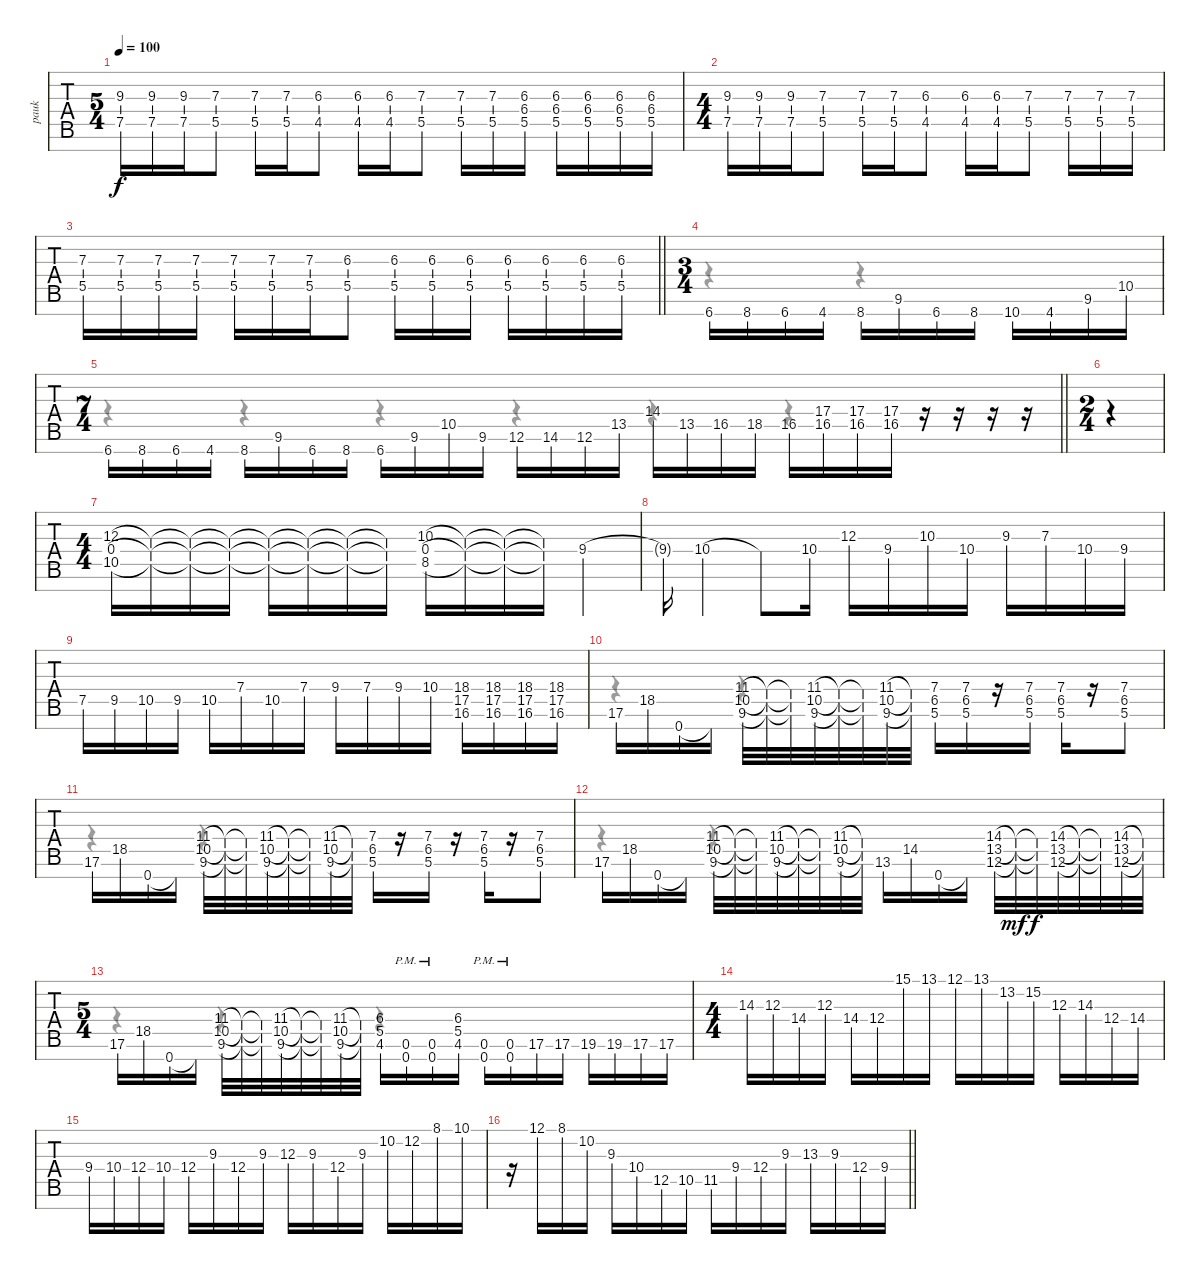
\track ("pauk" "pauk") {instrument overdrivenguitar}
\staff {tabs}
\tuning (E4 B3 G3 D3 A2 E2 A1) {hide}
\voice
\ts (5 4)
\tempo 100
\clef f4
\ks c
(9.3 7.5).16{dy f volume 15 instrument distortionguitar} (9.3 7.5).16 (9.3 7.5).16 (7.3 5.5).8 (7.3 5.5).16 (7.3 5.5).16 (6.3 4.5).8 (6.3 4.5).16 (6.3 4.5).16 (7.3 5.5).8 (7.3 5.5).16 (7.3 5.5).16 (6.3 6.4 5.5).16 (6.3 6.4 5.5).16 (6.3 6.4 5.5).16 (6.3 6.4 5.5).16 (6.3 6.4 5.5).16 |
\ts (4 4)
(9.3 7.5).16{volume 15 instrument distortionguitar} (9.3 7.5).16 (9.3 7.5).16 (7.3 5.5).8 (7.3 5.5).16 (7.3 5.5).16 (6.3 4.5).8 (6.3 4.5).16 (6.3 4.5).16 (7.3 5.5).8 (7.3 5.5).16 (7.3 5.5).16 (7.3 5.5).16 |
\barLineRight lightlight
(7.3 5.5).16 (7.3 5.5).16 (7.3 5.5).16 (7.3 5.5).16 (7.3 5.5).16 (7.3 5.5).16 (7.3 5.5).16 (6.3 5.5).8 (6.3 5.5).16 (6.3 5.5).16 (6.3 5.5).16 (6.3 5.5).16 (6.3 5.5).16 (6.3 5.5).16 (6.3 5.5).16 |
\ts (3 4)
\section ("" "")
6.7.16 8.7.16 6.7.16 4.7.16 8.7.16 9.6.16 6.7.16 8.7.16 10.7.16 4.7.16 9.6.16 10.5.16 |
\ts (7 4)
\barLineRight lightlight
6.7.16 8.7.16 6.7.16 4.7.16 8.7.16 9.6.16 6.7.16 8.7.16 6.7.16 9.6.16 10.5.16 9.6.16 12.6.16 14.6.16 12.6.16 13.5.16 14.4.16 13.5.16 16.5.16 18.5.16 16.5.16 (17.4 16.5).16 (17.4 16.5).16 (17.4 16.5).16 r.16 r.16 r.16 r.16 |
\ts (2 4)
|
\ts (4 4)
(12.3 0.4 10.5).16 (12.3{t} 0.4{t} 10.5{t}).16 (12.3{t} 0.4{t} 10.5{t}).16 (12.3{t} 0.4{t} 10.5{t}).16 (12.3{t} 0.4{t} 10.5{t}).16 (12.3{t} 0.4{t} 10.5{t}).16 (12.3{t} 0.4{t} 10.5{t}).16 (12.3{t} 0.4{t} 10.5{t}).16 (10.3 0.4 8.5).16 (10.3{t} 0.4{t} 8.5{t}).16 (10.3{t} 0.4{t} 8.5{t}).16 (10.3{t} 0.4{t} 8.5{t}).16 9.4.4 |
9.4{t}.16 10.4.4 10.4{t}.8 10.4.16 12.3.16 9.4.16 10.3.16 10.4.16 9.3.16 7.3.16 10.4.16 9.4.16 |
7.5.16 9.5.16 10.5.16 9.5.16 10.5.16 7.4.16 10.5.16 7.4.16 9.4.16 7.4.16 9.4.16 10.4.16 (18.4 17.5 16.6).16 (18.4 17.5 16.6).16 (18.4 17.5 16.6).16 (18.4 17.5 16.6).16 |
17.6.16 18.5.16 0.7.16 0.7{t}.16 (11.4 10.5 9.6).32 (11.4{t} 10.5{t} 9.6{t}).32 (11.4{t} 10.5{t} 9.6{t}).32 (11.4 10.5 9.6).32 (11.4{t} 10.5{t} 9.6{t}).32 (11.4{t} 10.5{t} 9.6{t}).32 (11.4 10.5 9.6).32 (11.4{t} 10.5{t} 9.6{t}).32 (7.4 6.5 5.6).16 (7.4 6.5 5.6).16 r.16 (7.4 6.5 5.6).16 (7.4 6.5 5.6).16 r.16 (7.4 6.5 5.6).8 |
17.6.16 18.5.16 0.7.16 0.7{t}.16 (11.4 10.5 9.6).32 (11.4{t} 10.5{t} 9.6{t}).32 (11.4{t} 10.5{t} 9.6{t}).32 (11.4 10.5 9.6).32 (11.4{t} 10.5{t} 9.6{t}).32 (11.4{t} 10.5{t} 9.6{t}).32 (11.4 10.5 9.6).32 (11.4{t} 10.5{t} 9.6{t}).32 (7.4 6.5 5.6).16 r.16 (7.4 6.5 5.6).16 r.16 (7.4 6.5 5.6).16 r.16 (7.4 6.5 5.6).8 |
17.6.16 18.5.16 0.7.16 0.7{t}.16 (11.4 10.5 9.6).32 (11.4{t} 10.5{t} 9.6{t}).32 (11.4{t} 10.5{t} 9.6{t}).32 (11.4 10.5 9.6).32 (11.4{t} 10.5{t} 9.6{t}).32 (11.4{t} 10.5{t} 9.6{t}).32 (11.4 10.5 9.6).32 (11.4{t} 10.5{t} 9.6{t}).32 13.6.16 14.5.16 0.7.16 0.7{t}.16 (14.4 13.5 12.6).32 (14.4{t} 13.5{t} 12.6{t}).32{dy mf} (14.4{t} 13.5{t} 12.6{t}).32{dy f} (14.4 13.5 12.6).32 (14.4{t} 13.5{t} 12.6{t}).32 (14.4{t} 13.5{t} 12.6{t}).32 (14.4 13.5 12.6).32 (14.4{t} 13.5{t} 12.6{t}).32 |
\ts (5 4)
17.6.16 18.5.16 0.7.16 0.7{t}.16 (11.4 10.5 9.6).32 (11.4{t} 10.5{t} 9.6{t}).32 (11.4{t} 10.5{t} 9.6{t}).32 (11.4 10.5 9.6).32 (11.4{t} 10.5{t} 9.6{t}).32 (11.4{t} 10.5{t} 9.6{t}).32 (11.4 10.5 9.6).32 (11.4{t} 10.5{t} 9.6{t}).32 (6.4 5.5 4.6).16 (0.6{pm} 0.7{pm}).16 (0.6{pm} 0.7{pm}).16 (6.4 5.5 4.6).16 (0.6{pm} 0.7{pm}).16 (0.6{pm} 0.7{pm}).16 17.6.16 17.6.16 19.6.16 19.6.16 17.6.16 17.6.16 |
\ts (4 4)
14.3.16 12.3.16 14.4.16 12.3.16 14.4.16 12.4.16 15.1.16 13.1.16 12.1.16 13.1.16 13.2.16 15.2.16 12.3.16 14.3.16 12.4.16 14.4.16 |
9.4.16 10.4.16 12.4.16 10.4.16 12.4.16 9.3.16 12.4.16 9.3.16 12.3.16 9.3.16 12.4.16 9.3.16 10.2.16 12.2.16 8.1.16 10.1.16 |
\barLineRight lightlight
r.16 12.1.16 8.1.16 10.2.16 9.3.16 10.4.16 12.5.16 10.5.16 11.5.16 9.4.16 12.4.16 9.3.16 13.3.16 9.3.16 12.4.16 9.4.16
\voice
\clef f4
\ottava regular
\simile none
\ks c
|
|
\barLineRight lightlight
|
r.4 r.4 |
\barLineRight lightlight
r.4 r.4 r.4 r.4 r.4 r.4 |
|
|
|
|
r.4 r.4 |
r.4 r.4 |
r.4 r.4 |
r.4 r.4 r.4 |
|
|
\barLineRight lightlight
